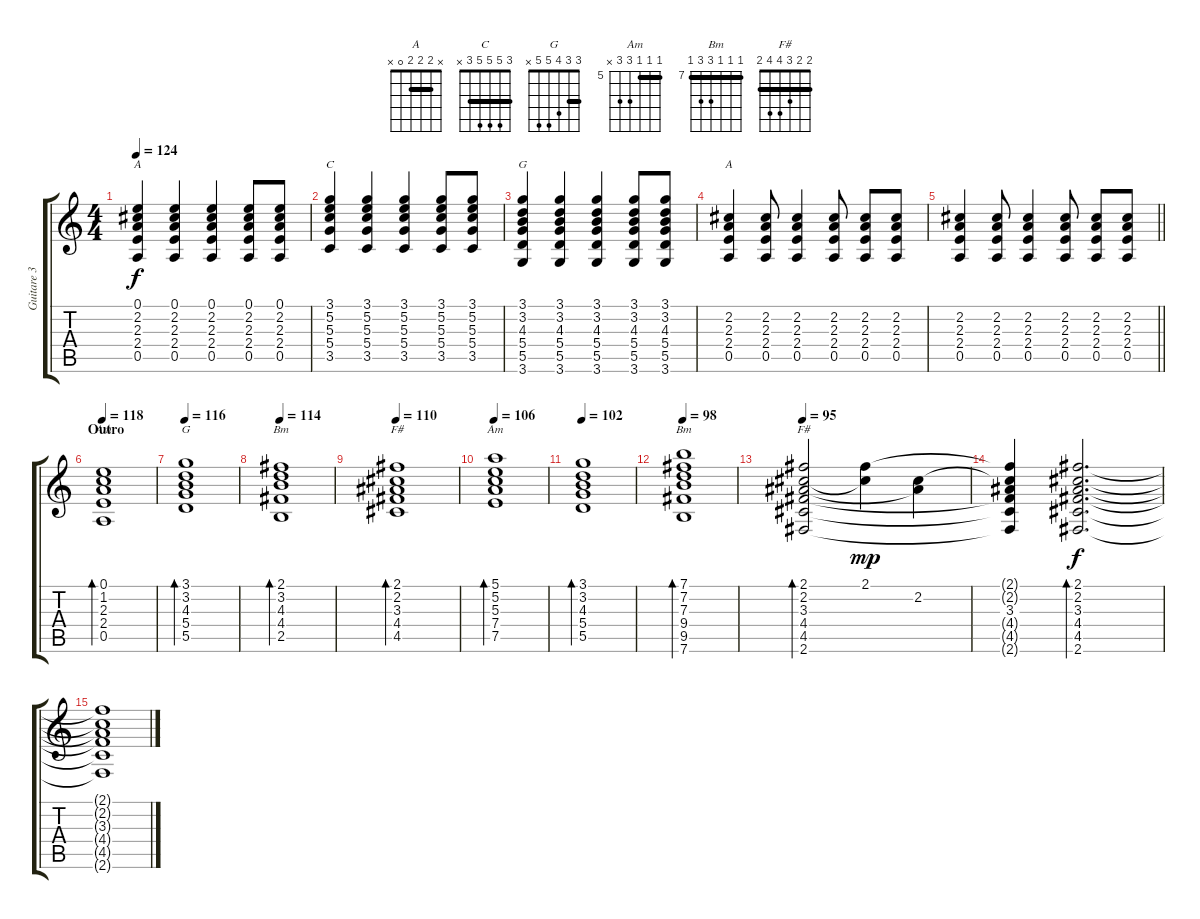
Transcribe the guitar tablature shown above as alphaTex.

\track ("Guitare 3" "Guitare 3") {instrument acousticguitarnylon}
\staff {score tabs}
\tuning (E4 B3 G3 D3 A2 E2) {hide}
\chord ("A" 0 2 2 2 0 x)
\chord ("C" 3 5 5 5 3 x) {barre 3}
\chord ("G" 3 3 4 5 5 3) {barre 3}
\chord ("A" x 2 2 2 0 x) {barre 2}
\chord ("Am" 0 1 2 2 0 x)
\chord ("G" 3 3 4 5 5 x) {barre 3}
\chord ("Bm" 2 3 4 4 2 x) {barre 2}
\chord ("F#" 2 2 3 4 4 x) {barre 2}
\chord ("Am" 5 5 5 7 7 x) {firstfret 5 barre 5}
\chord ("Bm" 7 7 7 9 9 7) {firstfret 7 barre 7}
\chord ("F#" 2 2 3 4 4 2) {barre 2}
\ts (4 4)
\tempo 124
\clef g2
\ks c
(0.1 2.2 2.3 2.4 0.5).4{ch "A" dy f} (0.1 2.2 2.3 2.4 0.5).4 (0.1 2.2 2.3 2.4 0.5).4 (0.1 2.2 2.3 2.4 0.5).8 (0.1 2.2 2.3 2.4 0.5).8 |
(3.1 5.2 5.3 5.4 3.5).4{ch "C"} (3.1 5.2 5.3 5.4 3.5).4 (3.1 5.2 5.3 5.4 3.5).4 (3.1 5.2 5.3 5.4 3.5).8 (3.1 5.2 5.3 5.4 3.5).8 |
(3.1 3.2 4.3 5.4 5.5 3.6).4{ch "G"} (3.1 3.2 4.3 5.4 5.5 3.6).4 (3.1 3.2 4.3 5.4 5.5 3.6).4 (3.1 3.2 4.3 5.4 5.5 3.6).8 (3.1 3.2 4.3 5.4 5.5 3.6).8 |
(2.2 2.3 2.4 0.5).4{ch "A"} (2.2 2.3 2.4 0.5).8 (2.2 2.3 2.4 0.5).4 (2.2 2.3 2.4 0.5).8 (2.2 2.3 2.4 0.5).8 (2.2 2.3 2.4 0.5).8 |
\barLineRight lightlight
(2.2 2.3 2.4 0.5).4 (2.2 2.3 2.4 0.5).8 (2.2 2.3 2.4 0.5).4 (2.2 2.3 2.4 0.5).8 (2.2 2.3 2.4 0.5).8 (2.2 2.3 2.4 0.5).8 |
\section ("" "Outro")
\tempo 118
(0.1 1.2 2.3 2.4 0.5).1{bd 240 ch "Am"} |
\tempo 116
(3.1 3.2 4.3 5.4 5.5).1{bd 240 ch "G"} |
\tempo 114
(2.1 3.2 4.3 4.4 2.5).1{bd 240 ch "Bm"} |
\tempo 110
(2.1 2.2 3.3 4.4 4.5).1{bd 240 ch "F#"} |
\tempo 106
(5.1 5.2 5.3 7.4 7.5).1{bd 240 ch "Am"} |
\tempo 102
(3.1 3.2 4.3 5.4 5.5).1{bd 240} |
\tempo 98
(7.1 7.2 7.3 9.4 9.5 7.6).1{bd 240 ch "Bm"} |
\tempo 95
(2.1 2.2 3.3 4.4 4.5 2.6).2{bd 480 ch "F#"} (2.1 2.2{t}).4{dy mp} (2.2 3.3{t}).4 |
(2.1{t} 2.2{t} 3.3 4.4{t} 4.5{t} 2.6{t}).4 (2.1 2.2 3.3 4.4 4.5 2.6).2{d bd 480 dy f} |
(2.1{t} 2.2{t} 3.3{t} 4.4{t} 4.5{t} 2.6{t}).1
